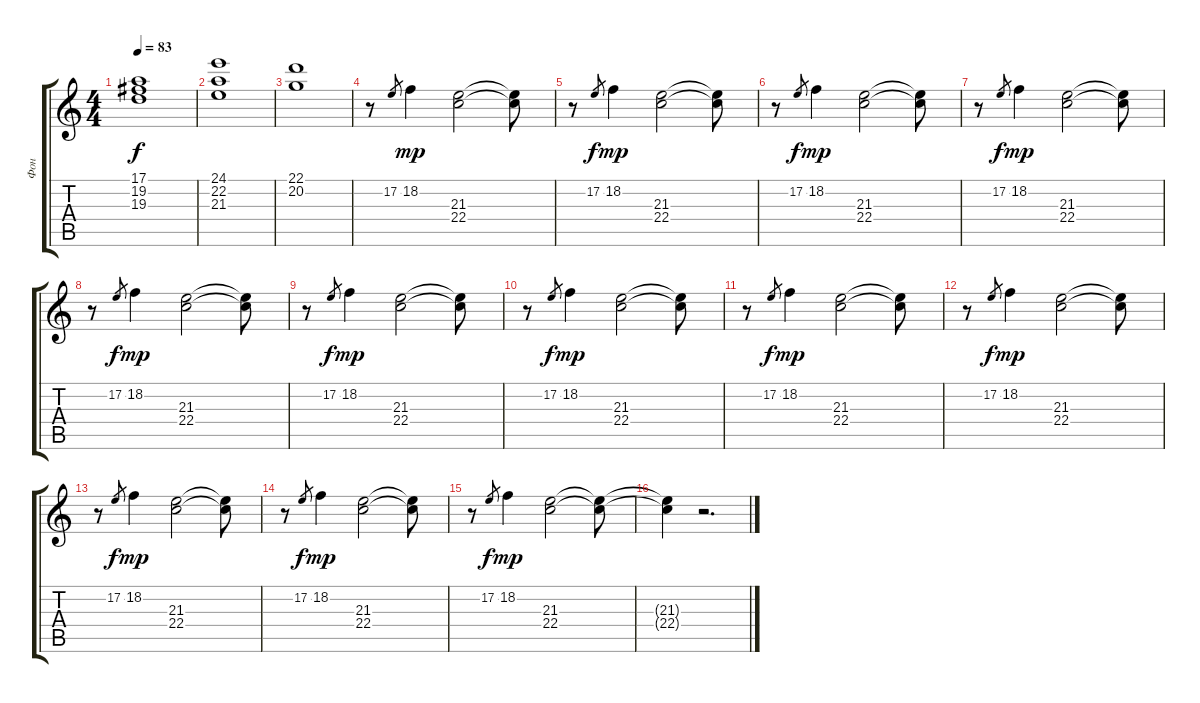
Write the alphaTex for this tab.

\track ("Фон" "Фон") {instrument percussiveorgan}
\staff {score tabs}
\tuning (E4 B3 G3 D3 A2 E2) {hide}
\ts (4 4)
\tempo 83
\clef g2
\ks c
(17.1 19.2 19.3).1{dy f} |
(24.1 22.2 21.3).1 |
(22.1 20.2).1 |
r.8 17.2.8{gr} 18.2.4{dy mp} (21.3 22.4).2 (21.3{t} 22.4{t}).8 |
r.8 17.2.8{gr dy f} 18.2.4{dy mp} (21.3 22.4).2 (21.3{t} 22.4{t}).8 |
r.8 17.2.8{gr dy f} 18.2.4{dy mp} (21.3 22.4).2 (21.3{t} 22.4{t}).8 |
r.8 17.2.8{gr dy f} 18.2.4{dy mp} (21.3 22.4).2 (21.3{t} 22.4{t}).8 |
r.8 17.2.8{gr dy f} 18.2.4{dy mp} (21.3 22.4).2 (21.3{t} 22.4{t}).8 |
r.8 17.2.8{gr dy f} 18.2.4{dy mp} (21.3 22.4).2 (21.3{t} 22.4{t}).8 |
r.8 17.2.8{gr dy f} 18.2.4{dy mp} (21.3 22.4).2 (21.3{t} 22.4{t}).8 |
r.8 17.2.8{gr dy f} 18.2.4{dy mp} (21.3 22.4).2 (21.3{t} 22.4{t}).8 |
r.8 17.2.8{gr dy f} 18.2.4{dy mp} (21.3 22.4).2 (21.3{t} 22.4{t}).8 |
r.8 17.2.8{gr dy f} 18.2.4{dy mp} (21.3 22.4).2 (21.3{t} 22.4{t}).8 |
r.8 17.2.8{gr dy f} 18.2.4{dy mp} (21.3 22.4).2 (21.3{t} 22.4{t}).8 |
r.8 17.2.8{gr dy f} 18.2.4{dy mp} (21.3 22.4).2 (21.3{t} 22.4{t}).8 |
(21.3{t} 22.4{t}).4 r.2{d}
